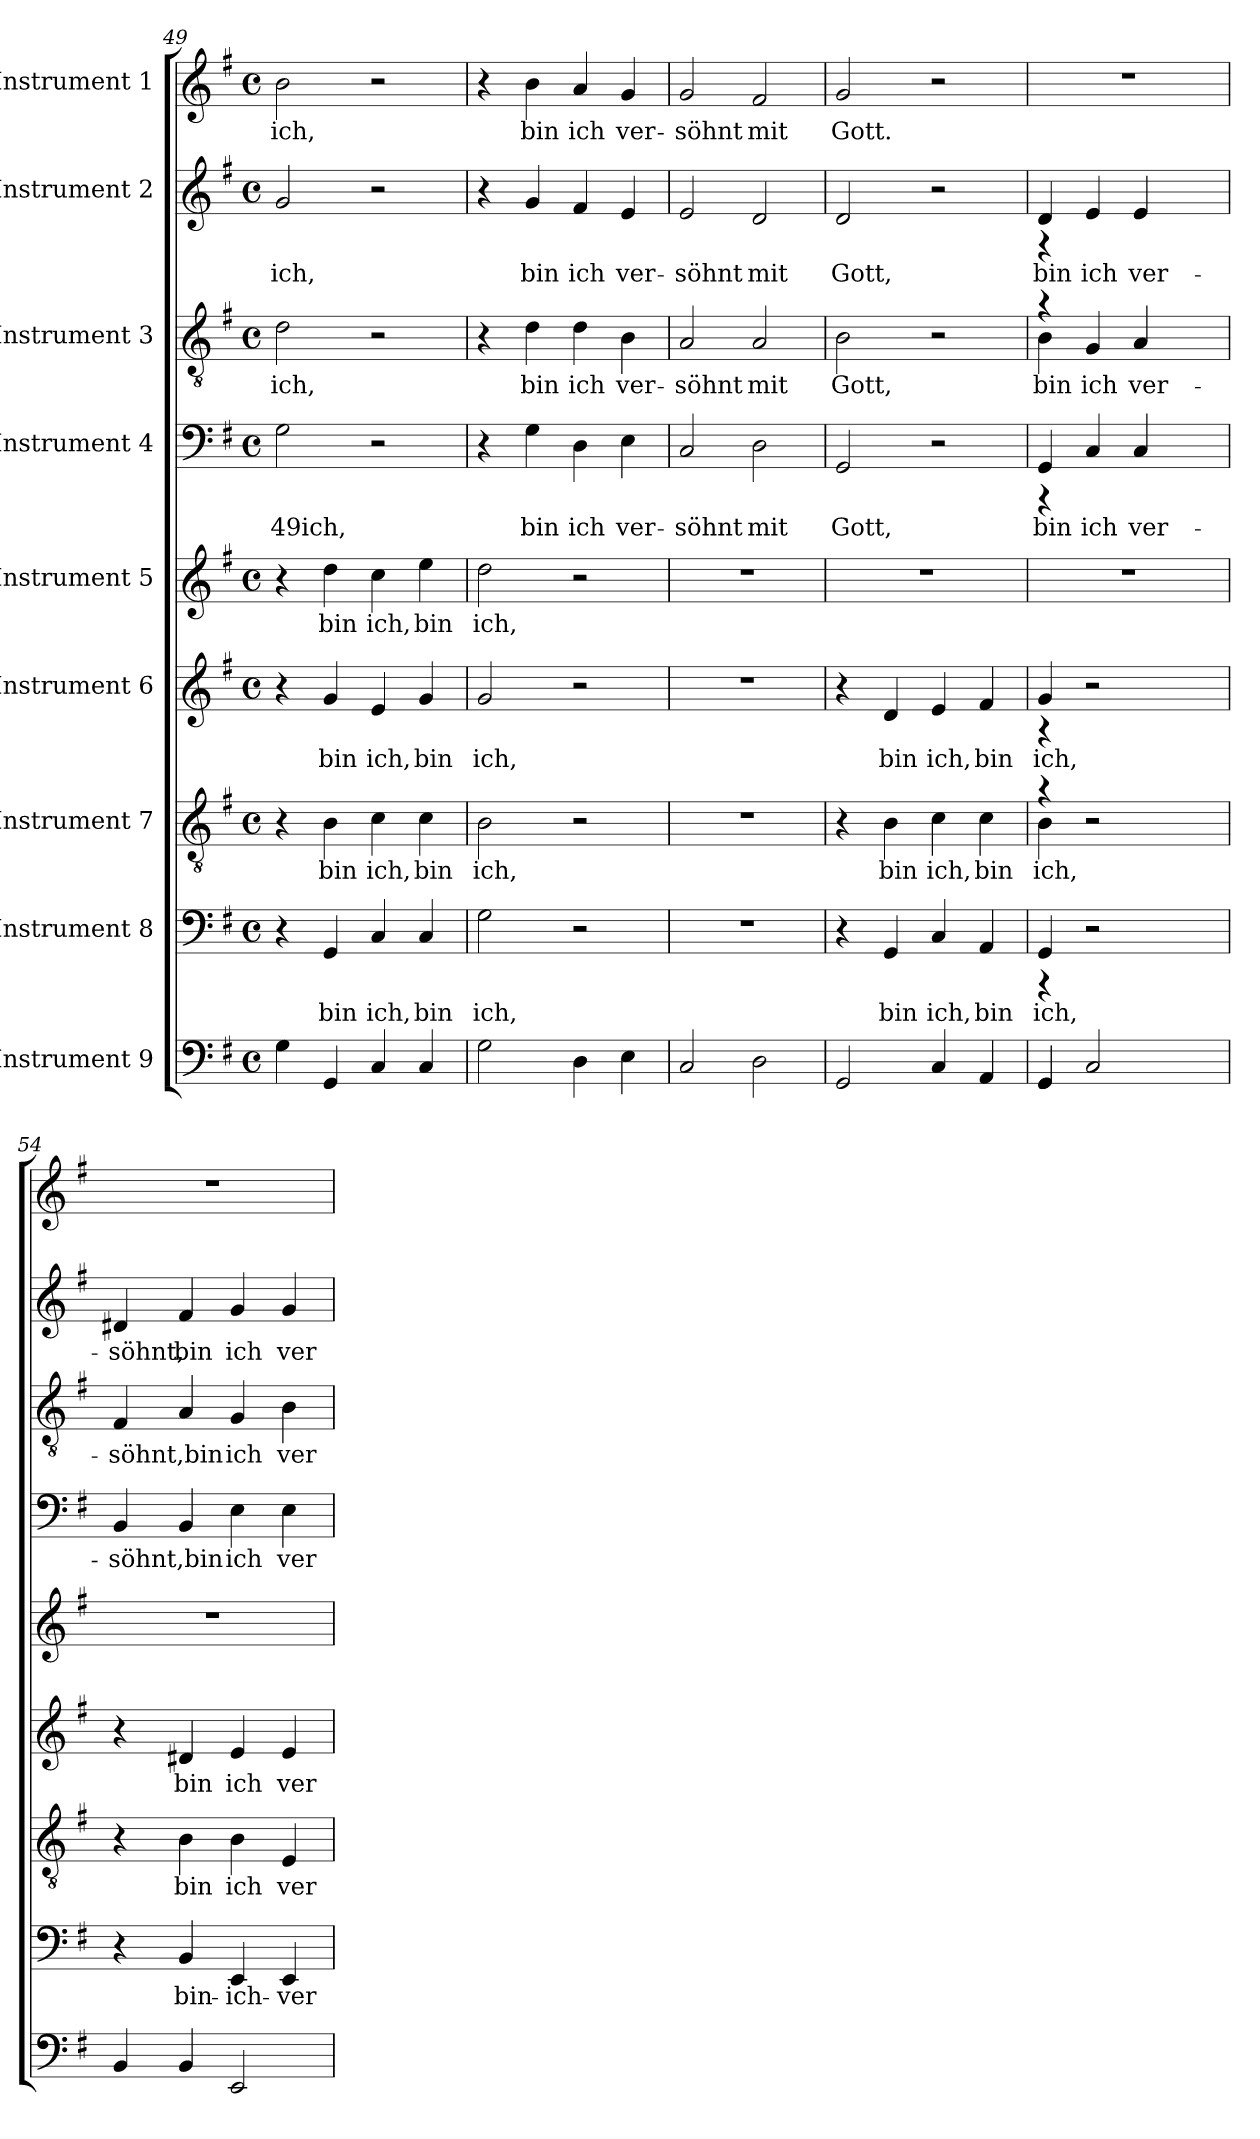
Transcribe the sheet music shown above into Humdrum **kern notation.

**kern	**kern	**text	**kern	**text	**kern	**text	**kern	**text	**kern	**text	**kern	**text	**kern	**text	**kern	**text
*part9	*part8	*part8	*part7	*part7	*part6	*part6	*part5	*part5	*part4	*part4	*part3	*part3	*part2	*part2	*part1	*part1
*staff9	*staff8	*staff8	*staff7	*staff7	*staff6	*staff6	*staff5	*staff5	*staff4	*staff4	*staff3	*staff3	*staff2	*staff2	*staff1	*staff1
*I"Instrument 9	*I"Instrument 8	*	*I"Instrument 7	*	*I"Instrument 6	*	*I"Instrument 5	*	*I"Instrument 4	*	*I"Instrument 3	*	*I"Instrument 2	*	*I"Instrument 1	*
!!LO:PB:g=z
*clefF4	*clefF4	*	*clefGv2	*	*clefG2	*	*clefG2	*	*clefF4	*	*clefGv2	*	*clefG2	*	*clefG2	*
*k[f#]	*k[f#]	*	*k[f#]	*	*k[f#]	*	*k[f#]	*	*k[f#]	*	*k[f#]	*	*k[f#]	*	*k[f#]	*
*G:	*G:	*	*G:	*	*G:	*	*G:	*	*G:	*	*G:	*	*G:	*	*G:	*
*M4/4	*M4/4	*	*M4/4	*	*M4/4	*	*M4/4	*	*M4/4	*	*M4/4	*	*M4/4	*	*M4/4	*
*met(c)	*met(c)	*	*met(c)	*	*met(c)	*	*met(c)	*	*met(c)	*	*met(c)	*	*met(c)	*	*met(c)	*
=49	=49	=49	=49	=49	=49	=49	=49	=49	=49	=49	=49	=49	=49	=49	=49	=49
!	!	!	!	!	!	!	!	!	!	!LO:LY:b:rj	!	!LO:LY:b:cj	!	!LO:LY:b:cj	!	!LO:LY:b:cj
4G\	4r	.	4r	.	4r	.	4r	.	2G\	49ich,	2d\	ich,	2g/	ich,	2b\	ich,
!	!	!LO:LY:b:cj	!	!LO:LY:b:cj	!	!LO:LY:b:cj	!	!LO:LY:b:cj	!	!	!	!	!	!	!	!
4GG/	4GG/	bin	4B\	bin	4g/	bin	4dd\	bin	.	.	.	.	.	.	.	.
!	!	!LO:LY:b:cj	!	!LO:LY:b:cj	!	!LO:LY:b:cj	!	!LO:LY:b:cj	!	!	!	!	!	!	!	!
4C/	4C/	ich,	4c\	ich,	4e/	ich,	4cc\	ich,	2r	.	2r	.	2r	.	2r	.
!	!	!LO:LY:b:cj	!	!LO:LY:b:cj	!	!LO:LY:b:cj	!	!LO:LY:b:cj	!	!	!	!	!	!	!	!
4C/	4C/	bin	4c\	bin	4g/	bin	4ee\	bin	.	.	.	.	.	.	.	.
=50	=50	=50	=50	=50	=50	=50	=50	=50	=50	=50	=50	=50	=50	=50	=50	=50
!	!	!LO:LY:b:cj	!	!LO:LY:b:cj	!	!LO:LY:b:cj	!	!LO:LY:b:cj	!	!	!	!	!	!	!	!
2G\	2G\	ich,	2B\	ich,	2g/	ich,	2dd\	ich,	4r	.	4r	.	4r	.	4r	.
!	!	!	!	!	!	!	!	!	!	!LO:LY:b:cj	!	!LO:LY:b:cj	!	!LO:LY:b:cj	!	!LO:LY:b:cj
.	.	.	.	.	.	.	.	.	4G\	bin	4d\	bin	4g/	bin	4b\	bin
!	!	!	!	!	!	!	!	!	!	!LO:LY:b:cj	!	!LO:LY:b:cj	!	!LO:LY:b:cj	!	!LO:LY:b:cj
4D\	2r	.	2r	.	2r	.	2r	.	4D\	ich	4d\	ich	4f#/	ich	4a/	ich
!	!	!	!	!	!	!	!	!	!	!LO:LY:b	!	!LO:LY:b	!	!LO:LY:b	!	!LO:LY:b
4E\	.	.	.	.	.	.	.	.	4E\	ver-	4B\	ver-	4e/	ver-	4g/	ver-
=51	=51	=51	=51	=51	=51	=51	=51	=51	=51	=51	=51	=51	=51	=51	=51	=51
!	!	!	!	!	!	!	!	!	!	!LO:LY:b:cj	!	!LO:LY:b:cj	!	!LO:LY:b:cj	!	!LO:LY:b:cj
2C/	1r	.	1r	.	1r	.	1r	.	2C/	-söhnt	2A/	-söhnt	2e/	-söhnt	2g/	-söhnt
!	!	!	!	!	!	!	!	!	!	!LO:LY:b:cj	!	!LO:LY:b:cj	!	!LO:LY:b:cj	!	!LO:LY:b:cj
2D\	.	.	.	.	.	.	.	.	2D\	mit	2A/	mit	2d/	mit	2f#/	mit
=52	=52	=52	=52	=52	=52	=52	=52	=52	=52	=52	=52	=52	=52	=52	=52	=52
!	!	!	!	!	!	!	!	!	!	!LO:LY:b:cj	!	!LO:LY:b:cj	!	!LO:LY:b:cj	!	!LO:LY:b:cj
2GG/	4r	.	4r	.	4r	.	1r	.	2GG/	Gott,	2B\	Gott,	2d/	Gott,	2g/	Gott.
!	!	!LO:LY:b:cj	!	!LO:LY:b:cj	!	!LO:LY:b:cj	!	!	!	!	!	!	!	!	!	!
.	4GG/	bin	4B\	bin	4d/	bin	.	.	.	.	.	.	.	.	.	.
!	!	!LO:LY:b:cj	!	!LO:LY:b:cj	!	!LO:LY:b:cj	!	!	!	!	!	!	!	!	!	!
4C/	4C/	ich,	4c\	ich,	4e/	ich,	.	.	2r	.	2r	.	2r	.	2r	.
!	!	!LO:LY:b:cj	!	!LO:LY:b:cj	!	!LO:LY:b:cj	!	!	!	!	!	!	!	!	!	!
4AA/	4AA/	bin	4c\	bin	4f#/	bin	.	.	.	.	.	.	.	.	.	.
=53	=53	=53	=53	=53	=53	=53	=53	=53	=53	=53	=53	=53	=53	=53	=53	=53
*^	*	*	*	*	*	*	*	*	*	*	*	*	*	*	*	*
!	!	!	!LO:LY:b:cj	!	!LO:LY:b:cj	!	!LO:LY:b:cj	!LO:N:vis=1	!	!	!LO:LY:b:cj	!	!LO:LY:b:cj	!	!LO:LY:b:cj	!LO:N:vis=1	!
*	*	*^	*	*^	*	*^	*	*	*	*^	*	*^	*	*^	*	*	*
4GG/	4GG/	4GG/	4r	ich,	4r	4B\	ich,	4g/	4r	ich,	1r	.	4GG/	4r	bin	4r	4B\	bin	4d/	4r	bin	1r	.
!	!	!	!	!	!	!	!	!	!	!	!	!	!	!	!LO:LY:b:cj	!	!	!LO:LY:b:cj	!	!	!LO:LY:b:cj	!	!
2C/	4ryy	2r	4ryy	.	2r	4ryy	.	2r	4ryy	.	.	.	4C/	4ryy	ich	4G/	4ryy	ich	4e/	4ryy	ich	.	.
!	!	!	!	!	!	!	!	!	!	!	!	!	!	!	!LO:LY:b:cj	!	!	!LO:LY:b:cj	!	!	!LO:LY:b	!	!
.	2ryy	.	2ryy	.	.	2ryy	.	.	2ryy	.	.	.	4C/	2ryy	ver-	4A/	2ryy	ver-	4e/	2ryy	ver-	.	.
4ryy	.	4ryy	.	.	4ryy	.	.	4ryy	.	.	.	.	4ryy	.	.	4ryy	.	.	4ryy	.	.	.	.
*v	*v	*	*	*	*v	*v	*	*v	*v	*	*	*	*v	*v	*	*v	*v	*	*v	*v	*	*	*
*	*v	*v	*	*	*	*	*	*	*	*	*	*	*	*	*	*	*
=54	=54	=54	=54	=54	=54	=54	=54	=54	=54	=54	=54	=54	=54	=54	=54	=54
!	!	!	!	!	!	!	!	!	!	!LO:LY:b	!	!LO:LY:b	!	!LO:LY:b:cj	!	!
4BB/	4r	.	4r	.	4r	.	1r	.	4BB/	-söhnt,bin	4F#/	-söhnt,bin	4d#X/	-söhnt,	1r	.
!	!	!LO:LY:b:cj	!	!LO:LY:b:cj	!	!LO:LY:b:cj	!	!	!	!	!	!	!	!LO:LY:b:cj	!	!
4BB/	4BB/	bin-	4B\	bin	4d#X/	bin	.	.	4BB/	.	4A/	.	4f#/	bin	.	.
!	!	!LO:LY:b:cj	!	!LO:LY:b:cj	!	!LO:LY:b:cj	!	!	!	!LO:LY:b:cj	!	!LO:LY:b:cj	!	!LO:LY:b:cj	!	!
2EE/	4EE/	-ich-	4B\	ich	4e/	ich	.	.	4E\	ich	4G/	ich	4g/	ich	.	.
!	!	!LO:LY:b	!	!LO:LY:b	!	!LO:LY:b	!	!	!	!LO:LY:b	!	!LO:LY:b	!	!LO:LY:b	!	!
.	4EE/	-ver-	4E/	ver-	4e/	ver-	.	.	4E\	ver-	4B\	ver-	4g/	ver-	.	.
=	=	=	=	=	=	=	=	=	=	=	=	=	=	=	=	=
*-	*-	*-	*-	*-	*-	*-	*-	*-	*-	*-	*-	*-	*-	*-	*-	*-
